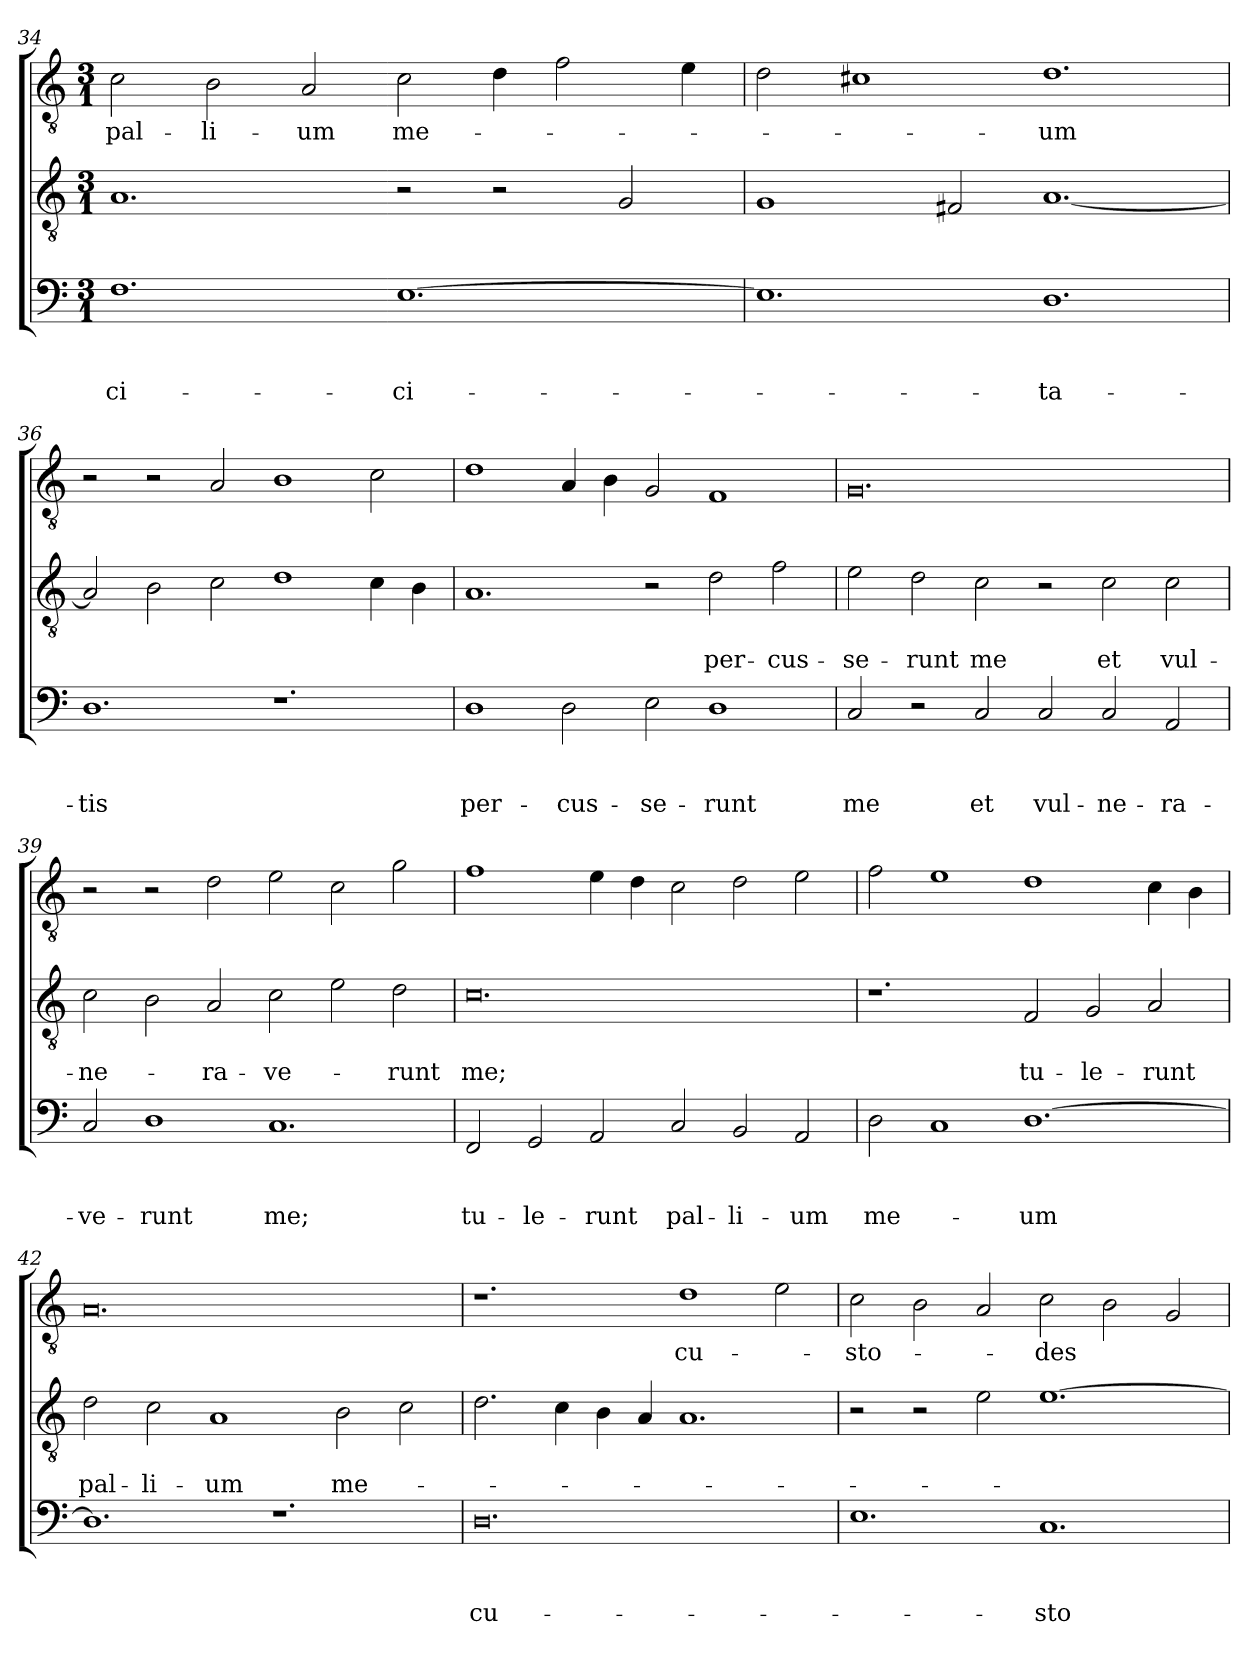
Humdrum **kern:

**kern	**text	**text	**text	**kern	**text	**text	**kern	**text
*part3	*part3	*part3	*part3	*part2	*part2	*part2	*part1	*part1
*staff3	*staff3	*staff3	*staff3	*staff2	*staff2	*staff2	*staff1	*staff1
*clefF4	*	*	*	*clefGv2	*	*	*clefGv2	*
*k[]	*	*	*	*k[]	*	*	*k[]	*
*C:	*	*	*	*C:	*	*	*C:	*
*M3/1	*	*	*	*M3/1	*	*	*M3/1	*
=34	=34	=34	=34	=34	=34	=34	=34	=34
!	!	!	!LO:LY:b	!	!	!	!	!LO:LY:b
1.F	.	.	ci-	1.A	.	.	2c\	pal-
!	!	!	!	!	!	!	!	!LO:LY:b
.	.	.	.	.	.	.	2B\	-li-
!	!	!	!	!	!	!	!	!LO:LY:b
.	.	.	.	.	.	.	2A/	-um
!	!	!	!LO:LY:b	!	!	!	!	!LO:LY:b
[1.E	.	.	-ci-	2r	.	.	2c\	me-
.	.	.	.	2r	.	.	4d\	.
.	.	.	.	.	.	.	2f\	.
.	.	.	.	2G/	.	.	.	.
.	.	.	.	.	.	.	4e\	.
=35	=35	=35	=35	=35	=35	=35	=35	=35
1.E]	.	.	.	1G	.	.	2d\	.
.	.	.	.	.	.	.	1c#	.
.	.	.	.	2F#/	.	.	.	.
!	!	!	!LO:LY:b	!	!	!	!	!LO:LY:b
1.D	.	.	-ta-	[1.A	.	.	1.d	-um
=36	=36	=36	=36	=36	=36	=36	=36	=36
!	!	!	!LO:LY:b	!	!	!	!	!
1.D	.	.	-tis	2A/]	.	.	2r	.
.	.	.	.	2B\	.	.	2r	.
.	.	.	.	2c\	.	.	2A/	.
1.r	.	.	.	1d	.	.	1B	.
.	.	.	.	4c\	.	.	2c\	.
.	.	.	.	4B\	.	.	.	.
=37	=37	=37	=37	=37	=37	=37	=37	=37
!	!	!	!LO:LY:b	!	!	!	!	!
1D	.	.	per-	1.A	.	.	1d	.
!	!	!	!LO:LY:b	!	!	!	!	!
2D\	.	.	-cus-	.	.	.	4A/	.
.	.	.	.	.	.	.	4B\	.
!	!	!	!LO:LY:b	!	!	!	!	!
2E\	.	.	-se-	2r	.	.	2G/	.
!	!	!	!LO:LY:b	!	!	!LO:LY:b	!	!
1D	.	.	-runt	2d\	.	per-	1F	.
!	!	!	!	!	!	!LO:LY:b	!	!
.	.	.	.	2f\	.	-cus-	.	.
!!LO:LB:g=z
=38	=38	=38	=38	=38	=38	=38	=38	=38
!	!	!	!LO:LY:b	!	!	!LO:LY:b	!	!
2C/	.	.	me	2e\	.	-se-	0.G	.
!	!	!	!	!	!	!LO:LY:b	!	!
2r	.	.	.	2d\	.	-runt	.	.
!	!	!	!LO:LY:b	!	!	!LO:LY:b	!	!
2C/	.	.	et	2c\	.	me	.	.
!	!	!	!LO:LY:b	!	!	!	!	!
2C/	.	.	vul-	2r	.	.	.	.
!	!	!	!LO:LY:b	!	!	!LO:LY:b	!	!
2C/	.	.	-ne-	2c\	.	et	.	.
!	!	!	!LO:LY:b	!	!	!LO:LY:b	!	!
2AA/	.	.	-ra-	2c\	.	vul-	.	.
=39	=39	=39	=39	=39	=39	=39	=39	=39
!	!	!	!LO:LY:b	!	!	!LO:LY:b	!	!
2C/	.	.	-ve-	2c\	.	-ne-	2r	.
!	!	!	!LO:LY:b	!	!	!	!	!
1D	.	.	-runt	2B\	.	.	2r	.
!	!	!	!	!	!	!LO:LY:b	!	!
.	.	.	.	2A/	.	-ra-	2d\	.
!	!	!	!LO:LY:b	!	!	!LO:LY:b	!	!
1.C	.	.	me;	2c\	.	-ve-	2e\	.
.	.	.	.	2e\	.	.	2c\	.
!	!	!	!	!	!	!LO:LY:b	!	!
.	.	.	.	2d\	.	-runt	2g\	.
=40	=40	=40	=40	=40	=40	=40	=40	=40
!	!	!	!LO:LY:b	!	!	!LO:LY:b	!	!
2FF/	.	.	tu-	0.c	.	me;	1f	.
!	!	!	!LO:LY:b	!	!	!	!	!
2GG/	.	.	-le-	.	.	.	.	.
!	!	!	!LO:LY:b	!	!	!	!	!
2AA/	.	.	-runt	.	.	.	4e\	.
.	.	.	.	.	.	.	4d\	.
!	!	!	!LO:LY:b	!	!	!	!	!
2C/	.	.	pal-	.	.	.	2c\	.
!	!	!	!LO:LY:b	!	!	!	!	!
2BB/	.	.	-li-	.	.	.	2d\	.
!	!	!	!LO:LY:b	!	!	!	!	!
2AA/	.	.	-um	.	.	.	2e\	.
=41	=41	=41	=41	=41	=41	=41	=41	=41
!	!	!	!LO:LY:b	!	!	!	!	!
2D\	.	.	me-	1.r	.	.	2f\	.
1C	.	.	.	.	.	.	1e	.
!	!	!	!LO:LY:b	!	!	!LO:LY:b	!	!
[1.D	.	.	-um	2F/	.	tu-	1d	.
!	!	!	!	!	!	!LO:LY:b	!	!
.	.	.	.	2G/	.	-le-	.	.
!	!	!	!	!	!	!LO:LY:b	!	!
.	.	.	.	2A/	.	-runt	4c\	.
.	.	.	.	.	.	.	4B\	.
=42	=42	=42	=42	=42	=42	=42	=42	=42
!	!	!	!	!	!	!LO:LY:b	!	!
1.D]	.	.	.	2d\	.	pal-	0.A	.
!	!	!	!	!	!	!LO:LY:b	!	!
.	.	.	.	2c\	.	-li-	.	.
!	!	!	!	!	!	!LO:LY:b	!	!
.	.	.	.	1A	.	-um	.	.
1.r	.	.	.	.	.	.	.	.
!	!	!	!	!	!	!LO:LY:b	!	!
.	.	.	.	2B\	.	me-	.	.
.	.	.	.	2c\	.	.	.	.
!!LO:LB:g=z
=43	=43	=43	=43	=43	=43	=43	=43	=43
!	!	!	!LO:LY:b	!	!	!	!	!
0.D	.	.	cu-	2.d\	.	.	1.r	.
.	.	.	.	4c\	.	.	.	.
.	.	.	.	4B\	.	.	.	.
.	.	.	.	4A/	.	.	.	.
!	!	!	!	!	!	!	!	!LO:LY:b
.	.	.	.	1.A	.	.	1d	cu-
.	.	.	.	.	.	.	2e\	.
=44	=44	=44	=44	=44	=44	=44	=44	=44
!	!	!	!	!	!	!	!	!LO:LY:b
1.E	.	.	.	2r	.	.	2c\	-sto-
.	.	.	.	2r	.	.	2B\	.
.	.	.	.	2e\	.	.	2A/	.
!	!	!	!LO:LY:b	!	!	!	!	!LO:LY:b
1.C	.	.	-sto-	[1.e	.	.	2c\	-des
.	.	.	.	.	.	.	2B\	.
.	.	.	.	.	.	.	2G/	.
=	=	=	=	=	=	=	=	=
*-	*-	*-	*-	*-	*-	*-	*-	*-
